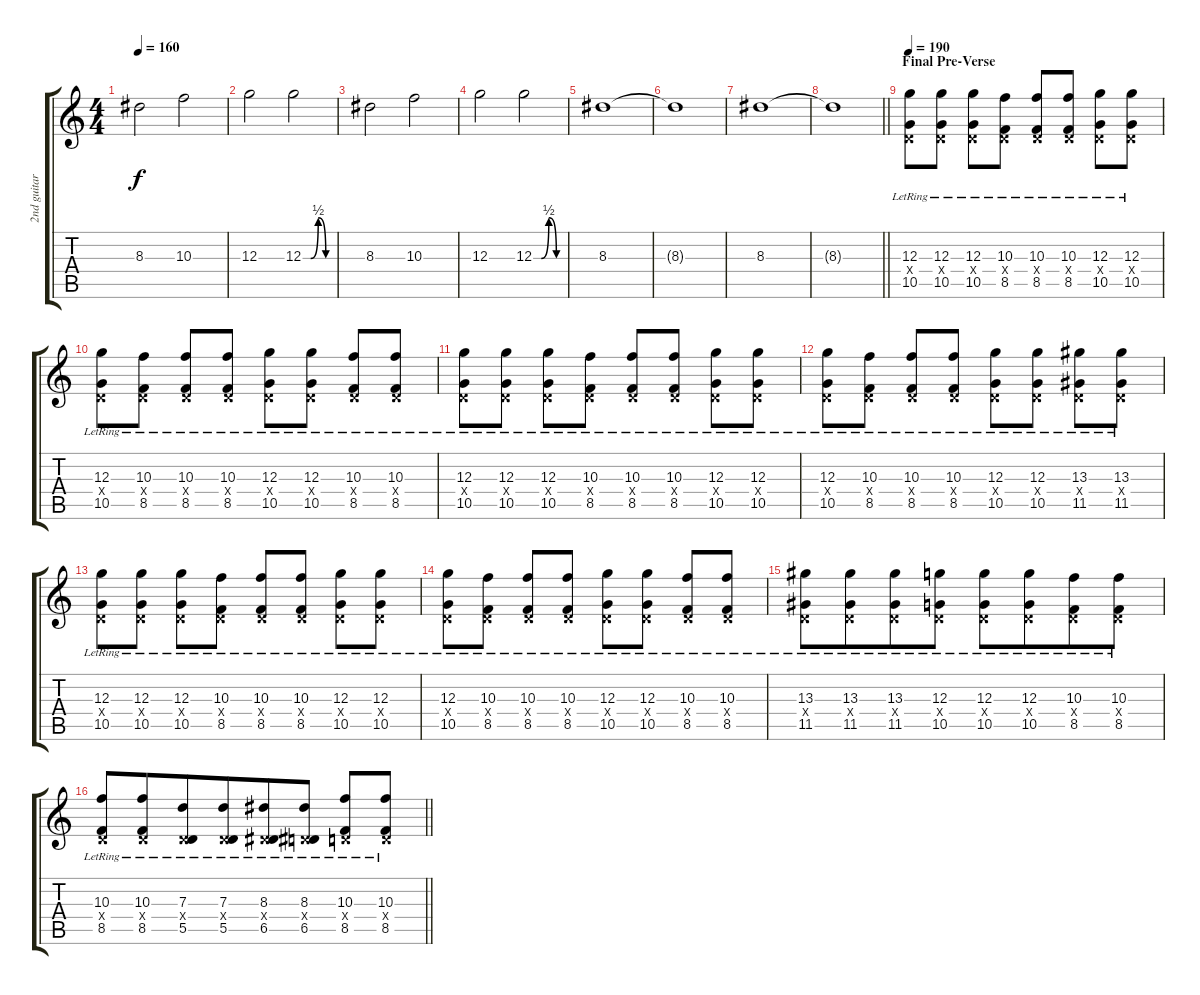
\track ("2nd guitar" "2nd guitar") {instrument distortionguitar}
\staff {score tabs}
\tuning (E4 B3 G3 D3 A2 E2) {hide}
\ts (4 4)
\tempo 160
\clef g2
\ks c
8.3.2{dy f} 10.3.2 |
12.3.2 12.3{be (custom 0 0 15 0 30 2 45 0 60 0)}.2 |
8.3.2 10.3.2 |
12.3.2 12.3{be (custom 0 0 15 0 30 2 45 0 60 0)}.2 |
8.3.1 |
8.3{t}.1 |
8.3.1 |
\barLineRight lightlight
8.3{t}.1 |
\section ("" "Final Pre-Verse")
\tempo 190
(12.3{lr} 0.4{x} 10.5{lr}).8 (12.3{lr} 0.4{x} 10.5{lr}).8 (12.3{lr} 0.4{x} 10.5{lr}).8 (10.3{lr} 0.4{x} 8.5{lr}).8 (10.3{lr} 0.4{x} 8.5{lr}).8 (10.3{lr} 0.4{x} 8.5{lr}).8 (12.3{lr} 0.4{x} 10.5{lr}).8 (12.3{lr} 0.4{x} 10.5{lr}).8 |
(12.3{lr} 0.4{x} 10.5{lr}).8{beam merge} (10.3{lr} 0.4{x} 8.5{lr}).8 (10.3{lr} 0.4{x} 8.5{lr}).8 (10.3{lr} 0.4{x} 8.5{lr}).8 (12.3{lr} 0.4{x} 10.5{lr}).8{beam merge} (12.3{lr} 0.4{x} 10.5{lr}).8 (10.3{lr} 0.4{x} 8.5{lr}).8 (10.3{lr} 0.4{x} 8.5{lr}).8 |
(12.3{lr} 0.4{x} 10.5{lr}).8 (12.3{lr} 0.4{x} 10.5{lr}).8 (12.3{lr} 0.4{x} 10.5{lr}).8 (10.3{lr} 0.4{x} 8.5{lr}).8 (10.3{lr} 0.4{x} 8.5{lr}).8 (10.3{lr} 0.4{x} 8.5{lr}).8 (12.3{lr} 0.4{x} 10.5{lr}).8 (12.3{lr} 0.4{x} 10.5{lr}).8 |
(12.3{lr} 0.4{x} 10.5{lr}).8{beam merge} (10.3{lr} 0.4{x} 8.5{lr}).8 (10.3{lr} 0.4{x} 8.5{lr}).8 (10.3{lr} 0.4{x} 8.5{lr}).8 (12.3{lr} 0.4{x} 10.5{lr}).8{beam merge} (12.3{lr} 0.4{x} 10.5{lr}).8 (13.3{lr} 0.4{x} 11.5{lr}).8 (13.3{lr} 0.4{x} 11.5{lr}).8 |
(12.3{lr} 0.4{x} 10.5{lr}).8 (12.3{lr} 0.4{x} 10.5{lr}).8 (12.3{lr} 0.4{x} 10.5{lr}).8 (10.3{lr} 0.4{x} 8.5{lr}).8 (10.3{lr} 0.4{x} 8.5{lr}).8 (10.3{lr} 0.4{x} 8.5{lr}).8 (12.3{lr} 0.4{x} 10.5{lr}).8 (12.3{lr} 0.4{x} 10.5{lr}).8 |
(12.3{lr} 0.4{x} 10.5{lr}).8{beam merge} (10.3{lr} 0.4{x} 8.5{lr}).8 (10.3{lr} 0.4{x} 8.5{lr}).8 (10.3{lr} 0.4{x} 8.5{lr}).8 (12.3{lr} 0.4{x} 10.5{lr}).8{beam merge} (12.3{lr} 0.4{x} 10.5{lr}).8 (10.3{lr} 0.4{x} 8.5{lr}).8 (10.3{lr} 0.4{x} 8.5{lr}).8 |
(13.3{lr} 0.4{x} 11.5{lr}).8 (13.3{lr} 0.4{x} 11.5{lr}).8{beam merge} (13.3{lr} 0.4{x} 11.5{lr}).8 (12.3{lr} 0.4{x} 10.5{lr}).8 (12.3{lr} 0.4{x} 10.5{lr}).8 (12.3{lr} 0.4{x} 10.5{lr}).8{beam merge} (10.3{lr} 0.4{x} 8.5{lr}).8{beam merge} (10.3{lr} 0.4{x} 8.5{lr}).8 |
\barLineRight lightlight
(10.3{lr} 0.4{x} 8.5{lr}).8{beam merge} (10.3{lr} 0.4{x} 8.5{lr}).8{beam merge} (7.3{lr} 0.4{x} 5.5{lr}).8 (7.3{lr} 0.4{x} 5.5{lr}).8{beam merge} (8.3{lr} 0.4{x} 6.5{lr}).8{beam merge} (8.3{lr} 0.4{x} 6.5{lr}).8 (10.3{lr} 0.4{x} 8.5{lr}).8 (10.3{lr} 0.4{x} 8.5{lr}).8
